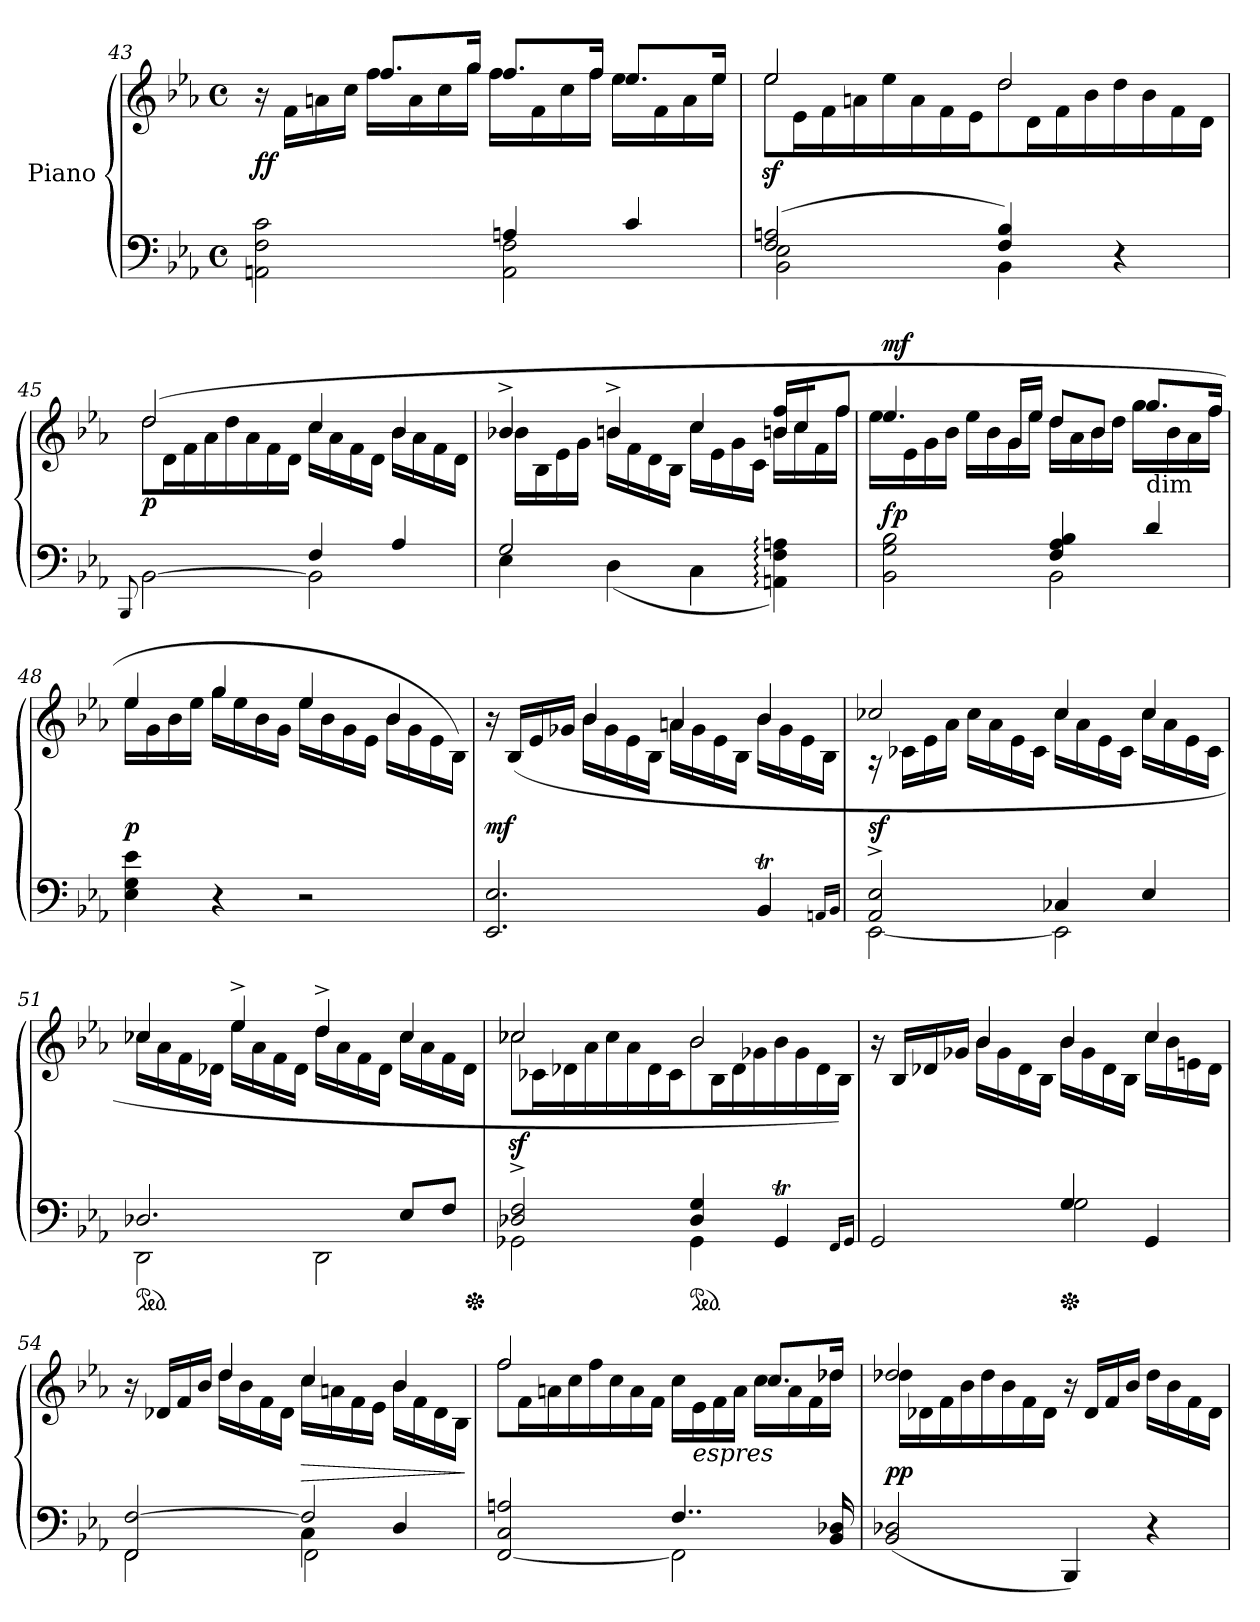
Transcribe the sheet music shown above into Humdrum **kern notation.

**kern	**dynam	**kern	**dynam
*part2	*part2	*part1	*part1
*staff2	*staff2	*staff1	*staff1
*I"Piano	*	*I"Piano	*
*clefF4	*	*clefG2	*
*k[b-e-a-]	*	*k[b-e-a-]	*
*E-:	*	*E-:	*
*M4/4	*	*M4/4	*
*met(c)	*	*met(c)	*
=43	=43	=43	=43
*^	*	*^	*
2AAn\ 2F\ 2c\	2ryy	.	16r	4ryy	ff
.	.	.	16f\LL	.	.
.	.	.	16an\	.	.
.	.	.	16cc\JJ	.	.
.	.	.	8.ff/L	16ff\LL	.
.	.	.	.	16a\	.
.	.	.	.	16cc\	.
.	.	.	16gg/Jk	16gg\JJ	.
4An/	2AA\ 2F\	.	8.ff/L	16ff\LL	.
.	.	.	.	16f\	.
.	.	.	.	16cc\	.
.	.	.	16ff/Jk	16ff\JJ	.
4c/	.	.	8.ee-/L	16ee-\LL	.
.	.	.	.	16f\	.
.	.	.	.	16a\	.
.	.	.	16ee-/Jk	16ee-\JJ	.
=44	=44	=44	=44	=44	=44
!	!	!	!	!LO:N:vis=2	!
(2F/ 2An/	2BB-\ 2E-\	.	2ee-/	16ee-z\	.
.	.	.	.	16e-\	.
.	.	.	.	16f\	.
.	.	.	.	16an\	.
.	.	.	.	16ee-\	.
.	.	.	.	16a\	.
.	.	.	.	16f\	.
.	.	.	.	16e-\JJ	.
!	!	!	!	!LO:N:vis=2	!
4F/ 4B-/)	4BB-\	.	2dd/	16dd\	.
.	.	.	.	16d\	.
.	.	.	.	16f\	.
.	.	.	.	16b-\	.
4r	4ryy	.	.	16dd\	.
.	.	.	.	16b-\	.
.	.	.	.	16f\	.
.	.	.	.	16d\JJ	.
=45	=45	=45	=45	=45	=45
8qqBBB-/	.	.	.	.	.
!	!	!	!	!LO:N:vis=2	!
[2BB-\	2ryy	.	(2dd/	16dd\	p
.	.	.	.	16d\	.
.	.	.	.	16f\	.
.	.	.	.	16a-\	.
.	.	.	.	16dd\	.
.	.	.	.	16a-\	.
.	.	.	.	16f\	.
.	.	.	.	16d\JJ	.
4F/	2BB-\]	.	4cc/	16cc\LL	.
.	.	.	.	16a-\	.
.	.	.	.	16f\	.
.	.	.	.	16d\JJ	.
4A-/	.	.	4b-/	16b-\LL	.
.	.	.	.	16a-\	.
.	.	.	.	16f\	.
.	.	.	.	16d\JJ	.
=46	=46	=46	=46	=46	=46
*	*	*	*	*^	*
2G/	4E-\	.	4b-X^/	16b-\LL	2.ryy	.
.	.	.	.	16B-\	.	.
.	.	.	.	16e-\	.	.
.	.	.	.	16g\JJ	.	.
.	(>4D\	.	4bn^/	16b\LL	.	.
.	.	.	.	16f\	.	.
.	.	.	.	16d\	.	.
.	.	.	.	16B-\JJ	.	.
4C\	2ryy	.	4cc/	16cc\LL	.	.
.	.	.	.	16e-\	.	.
.	.	.	.	16g\	.	.
.	.	.	.	16c\JJ	.	.
4AAn:\ 4F:\ 4An:\)	.	.	4ff/	16b\LL	16bn/LL	.
.	.	.	.	16cc\	16cc/J	.
.	.	.	.	16f\	16ryy	.
!	!	!	!	!	!LO:N:vis=8	!
.	.	.	.	16ff\JJ	16ff/J	.
=47	=47	=47	=47	=47	=47	=47
!	!	!LO:DY:a	!	!	!	!LO:DY:a
*	*	*	*	*v	*v	*
2BB-\ 2G\ 2B-\	2ryy	fp	4.ee-/	16ee-\LL	mf
.	.	.	.	16e-\	.
.	.	.	.	16g\	.
.	.	.	.	16b-\JJ	.
.	.	.	.	16ee-\LL	.
.	.	.	.	16b-\	.
.	.	.	16g/LL	16g\	.
.	.	.	16ee-/JJ	16ee-\JJ	.
4F/ 4A-/ 4B-/	2BB-\	.	8dd/L	16dd\LL	.
.	.	.	.	16a-\	.
.	.	.	8b-/J	16b-\	.
.	.	.	.	16dd\JJ	.
!	!	!	!LO:TX:b:t=dim	!	!
4d/	.	.	8.gg/L	16gg\LL	.
.	.	.	.	16b-\	.
.	.	.	.	16a-\	.
.	.	.	16ff/Jk	16ff\JJ	.
*v	*v	*	*	*	*
=48	=48	=48	=48	=48
4E-\ 4G\ 4e-\	.	4ee-/	16ee-\LL	p
.	.	.	16g\	.
.	.	.	16b-\	.
.	.	.	16ee-\JJ	.
4r	.	4gg/	16gg\LL	.
.	.	.	16ee-\	.
.	.	.	16b-\	.
.	.	.	16g\JJ	.
2r	.	4ee-/	16ee-\LL	.
.	.	.	16b-\	.
.	.	.	16g\	.
.	.	.	16e-\JJ	.
.	.	4b-/	16b-\LL	.
.	.	.	16g\	.
.	.	.	16e-\	.
.	.	.	16B-\JJ)	.
=49	=49	=49	=49	=49
2.EE-/ 2.E-/	.	16r	4ryy	mf
.	.	(>16B-/LL	.	.
.	.	16e-/	.	.
.	.	16g-X/JJ	.	.
.	.	4b-/	16b-\LL	.
.	.	.	16g-\	.
.	.	.	16e-\	.
.	.	.	16B-\JJ	.
.	.	4an/	16a\LL	.
.	.	.	16g-\	.
.	.	.	16e-\	.
.	.	.	16B-\JJ	.
4BB-T/	.	4b-/	16b-\LL	.
.	.	.	16g-\	.
.	.	.	16e-\	.
.	.	.	16B-\JJ	.
16qqAAn/LL	.	.	.	.
16qqBB-/JJ	.	.	.	.
=50	=50	=50	=50	=50
*^	*	*	*	*
2AA-^/ 2E-^/	[2EE-\	.	2cc-X/	16r	sf
.	.	.	.	16c-X\LL	.
.	.	.	.	16e-\	.
.	.	.	.	16a-\JJ	.
.	.	.	.	16cc-\LL	.
.	.	.	.	16a-\	.
.	.	.	.	16e-\	.
.	.	.	.	16c-\JJ	.
4C-X/	2EE-\]	.	4cc-/	16cc-\LL	.
.	.	.	.	16a-\	.
.	.	.	.	16e-\	.
.	.	.	.	16c-\JJ	.
4E-/	.	.	4cc-/	16cc-\LL	.
.	.	.	.	16a-\	.
.	.	.	.	16e-\	.
.	.	.	.	16c-\JJ	.
=51	=51	=51	=51	=51	=51
*ped	*	*	*	*	*
2.D-X/	2DD\	.	4cc-X/	16cc-X\LL	.
.	.	.	.	16a-\	.
.	.	.	.	16f\	.
.	.	.	.	16d-X\JJ	.
.	.	.	4ee-^/	16ee-\LL	.
.	.	.	.	16a-\	.
.	.	.	.	16f\	.
.	.	.	.	16d-\JJ	.
.	2DD\	.	4dd^/	16dd\LL	.
.	.	.	.	16a-\	.
.	.	.	.	16f\	.
.	.	.	.	16d-\JJ	.
8E-/L	.	.	4cc-/	16cc-\LL	.
.	.	.	.	16a-\	.
8F/J	.	.	.	16f\	.
.	.	.	.	16d-\JJ	.
*Xped	*	*	*	*	*
=52	=52	=52	=52	=52	=52
!	!	!	!	!LO:N:vis=2	!
2D-X^/ 2F^/	2GG-X\	.	2cc-X/	16cc-Xz\	.
.	.	.	.	16c-X\	.
.	.	.	.	16d-X\	.
.	.	.	.	16a-\	.
.	.	.	.	16cc-\	.
.	.	.	.	16a-\	.
.	.	.	.	16d-\	.
.	.	.	.	16c-\JJ	.
!	!	!	!	!LO:N:vis=2	!
*ped	*	*	*	*	*
4D-/ 4G/	4GG-\	.	2b-/	16b-\	.
.	.	.	.	16B-\	.
.	.	.	.	16d-\	.
.	.	.	.	16g-X\	.
4GG-T/	4ryy	.	.	16b-\	.
.	.	.	.	16g-\	.
.	.	.	.	16d-\	.
.	.	.	.	16B-\JJ)	.
16qqFF/LL	.	.	.	.	.
16qqGG-/JJ	.	.	.	.	.
=53	=53	=53	=53	=53	=53
2GG/	2ryy	.	16r	4ryy	.
.	.	.	16B-/LL	.	.
.	.	.	16d-X/	.	.
.	.	.	16g-X/JJ	.	.
.	.	.	4b-/	16b-\LL	.
.	.	.	.	16g-\	.
.	.	.	.	16d-\	.
.	.	.	.	16B-\JJ	.
*Xped	*	*	*	*	*
4G/	2G\	.	4b-/	16b-\LL	.
.	.	.	.	16g-\	.
.	.	.	.	16d-\	.
.	.	.	.	16B-\JJ	.
4GG/	.	.	4cc/	16cc\LL	.
.	.	.	.	16b-\	.
.	.	.	.	16en\	.
.	.	.	.	16d-\JJ	.
=54	=54	=54	=54	=54	=54
*	*^	*	*	*	*
2FF/ [2F/	2FF\	2ryy	.	16r	4ryy	.
.	.	.	.	16d-X/LL	.	.
.	.	.	.	16f/	.	.
.	.	.	.	16b-/JJ	.	.
.	.	.	.	4dd/	16dd\LL	.
.	.	.	.	.	16b-\	.
.	.	.	.	.	16f\	.
.	.	.	.	.	16d-\JJ	.
!	!	!	!	!	!	!LO:HP:b
2F/]	4C\	2FF\	.	4cc/	16cc\LL	>
.	.	.	.	.	16an\	.
.	.	.	.	.	16f\	.
.	.	.	.	.	16e-\JJ	.
.	4D/	.	.	4b-/	16b-\LL	.
.	.	.	.	.	16f\	.
.	.	.	.	.	16d-\	.
.	.	.	.	.	16B-\JJ	.
*v	*v	*v	*	*	*	*
*	*	*v	*v	*
.	.	.	]
=55	=55	=55	=55
*^	*	*^	*
!	!	!	!	!LO:N:vis=2	!
[2FF/ 2C/ 2An/	2ryy	.	2ff/	16ff\	.
.	.	.	.	16f\	.
.	.	.	.	16an\	.
.	.	.	.	16cc\	.
.	.	.	.	16ff\	.
.	.	.	.	16cc\	.
.	.	.	.	16a\	.
.	.	.	.	16f\JJ	.
4..F/	2FF\]	.	4ryy	16cc\LL	.
!	!	!	!	!LO:TX:b:i:t=espres	!
.	.	.	.	16e-\	.
.	.	.	.	16f\	.
.	.	.	.	16a\JJ	.
.	.	.	8.cc/L	16cc\LL	.
.	.	.	.	16a\	.
.	.	.	.	16f\	.
16BB-/ 16D-X/	.	.	16dd-X/Jk	16dd-X\JJ	.
*v	*v	*	*	*	*
=56	=56	=56	=56	=56
(2BB-/ 2D-X/	.	2dd-X/	16dd-X\LL	pp
.	.	.	16d-X\	.
.	.	.	16f\	.
.	.	.	16b-\	.
.	.	.	16dd-\	.
.	.	.	16b-\	.
.	.	.	16f\	.
.	.	.	16d-\JJ	.
4BBB-/)	.	16r	2ryy	.
.	.	16d-/LL	.	.
.	.	16f/	.	.
.	.	16b-/JJ	.	.
4r	.	16dd-\LL	.	.
.	.	16b-\	.	.
.	.	16f\	.	.
.	.	16d-\JJ	.	.
*	*	*v	*v	*
=	=	=	=
*-	*-	*-	*-
